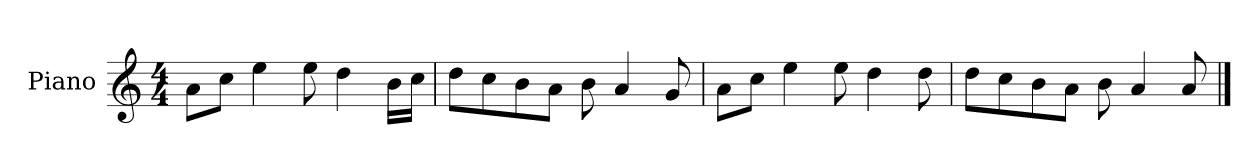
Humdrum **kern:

**kern
*part1
*staff1
*I"Piano
*I'P-no
*clefG2
*k[]
*M4/4
*MM90
=1
8a\L
8cc\J
4ee\
8ee\
4dd\
16b\LL
16cc\JJ
=2
8dd\L
8cc\
8b\
8a\J
8b\
4a/
8g/
=3
8a\L
8cc\J
4ee\
8ee\
4dd\
8dd\
=4
8dd\L
8cc\
8b\
8a\J
8b\
4a/
8a/
==
*-
